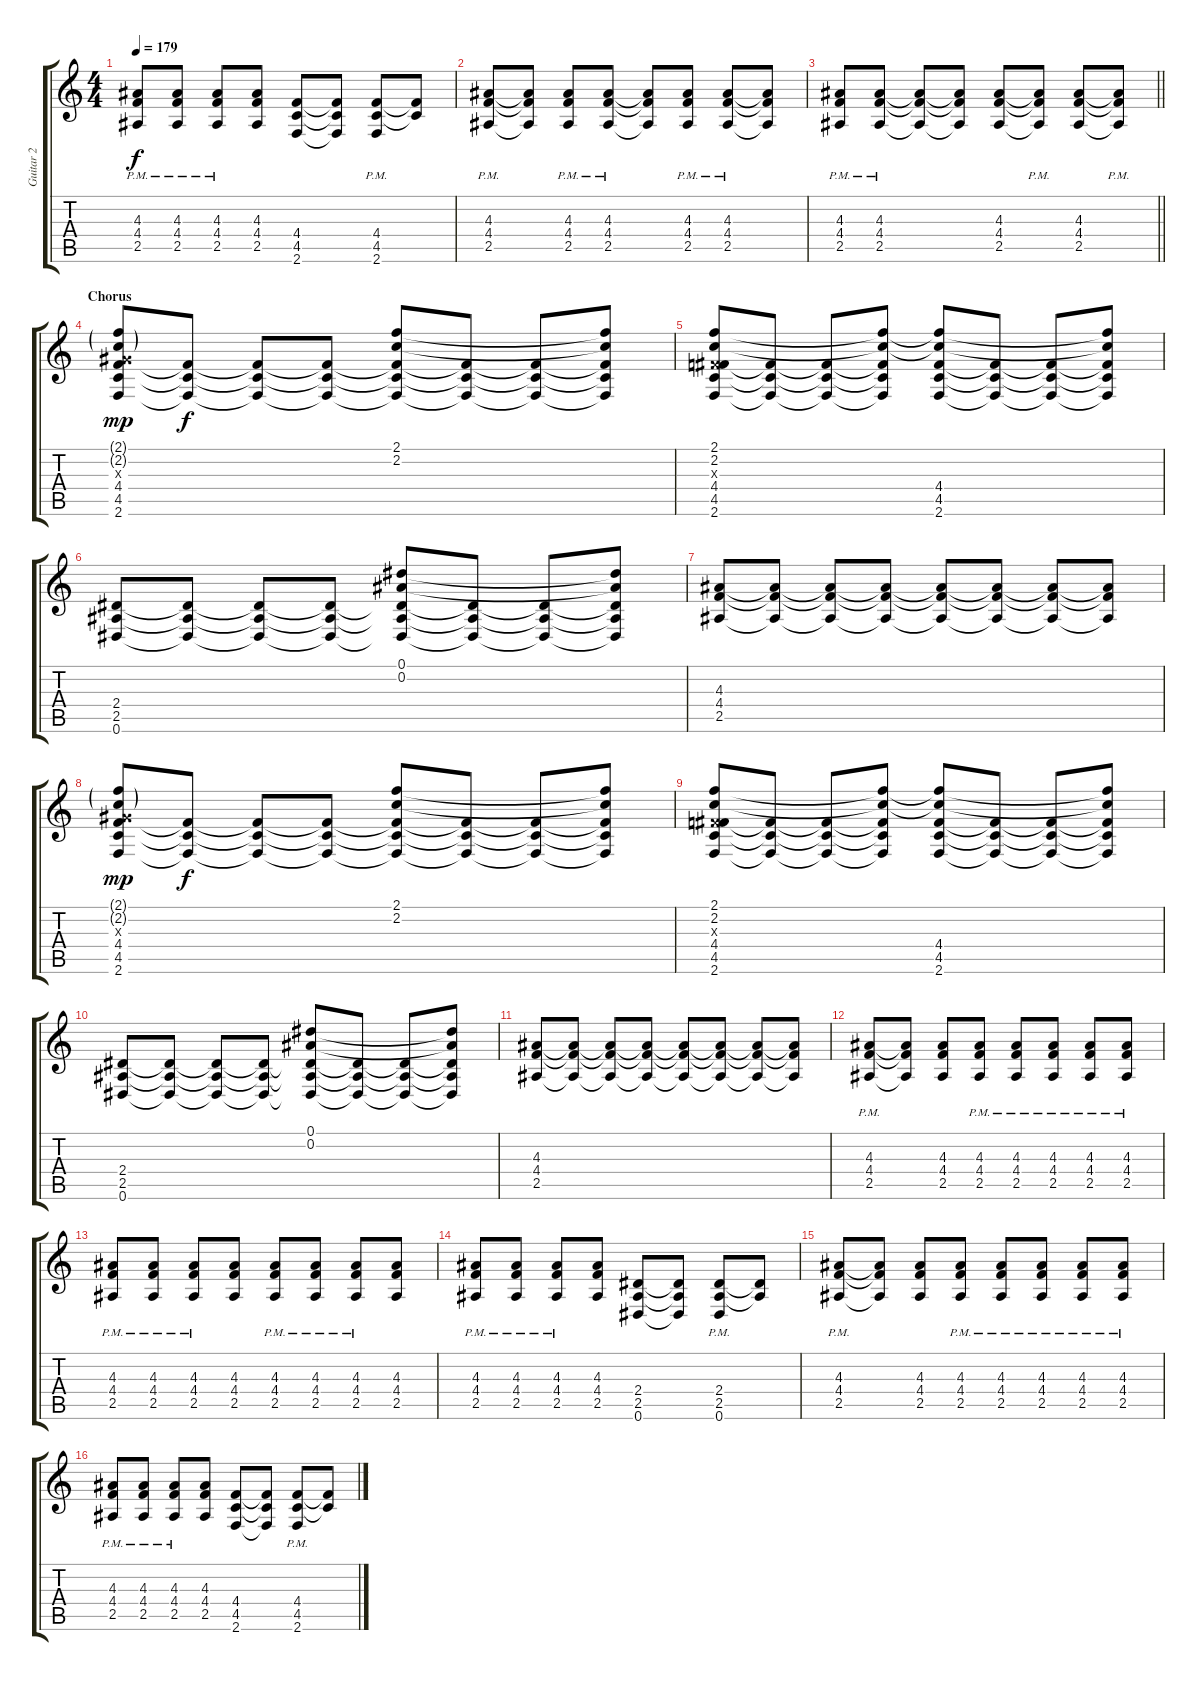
\track ("Guitar 2" "Guitar 2") {instrument distortionguitar}
\staff {score tabs}
\tuning (Eb4 Bb3 Gb3 Db3 Ab2 Eb2) {hide}
\ts (4 4)
\tempo 179
\clef g2
\ks c
(4.3 4.4{pm} 2.5{pm}).8{dy f} (4.3 4.4{pm} 2.5{pm}).8 (4.3 4.4{pm} 2.5{pm}).8 (4.3 4.4 2.5).8 (4.4 4.5 2.6).8 (4.4{t} 4.5{t} 2.6{t}).8 (4.4{pm} 4.5{pm} 2.6).8 (4.4{t} 4.5{t}).8 |
(4.3{pm} 4.4{pm} 2.5{pm}).8 (4.3{t} 4.4{t} 2.5{t}).8 (4.3{pm} 4.4{pm} 2.5{pm}).8 (4.3{pm} 4.4{pm} 2.5{pm}).8 (4.3{t} 4.4{t} 2.5{t}).8 (4.3{pm} 4.4{pm} 2.5{pm}).8 (4.3{pm} 4.4{pm} 2.5{pm}).8 (4.3{t} 4.4{t} 2.5{t}).8 |
\barLineRight lightlight
(4.3{pm} 4.4{pm} 2.5{pm}).8 (4.3{pm} 4.4{pm} 2.5{pm}).8 (4.3{t} 4.4{t} 2.5{t}).8 (4.3{t} 4.4{t} 2.5{t}).8 (4.3 4.4 2.5).8 (4.3{pm t} 4.4{pm t} 2.5{pm t}).8 (4.3 4.4 2.5).8 (4.3{pm t} 4.4{pm t} 2.5{pm t}).8 |
\section ("" "Chorus")
(2.1{g} 2.2{g} 2.3{x} 4.4 4.5 2.6).8{dy mp} (4.4{t} 4.5{t} 2.6{t}).8{dy f} (4.4{t} 4.5{t} 2.6{t}).8 (4.4{t} 4.5{t} 2.6{t}).8 (2.1 2.2 4.4{t} 4.5{t} 2.6{t}).8 (4.4{t} 4.5{t} 2.6{t}).8 (4.4{t} 4.5{t} 2.6{t}).8 (2.1{t} 2.2{t} 4.4{t} 4.5{t} 2.6{t}).8 |
(2.1 2.2 0.3{x} 4.4 4.5 2.6).8 (4.4{t} 4.5{t} 2.6{t}).8 (4.4{t} 4.5{t} 2.6{t}).8 (2.1{t} 2.2{t} 4.4{t} 4.5{t} 2.6{t}).8 (2.1{t} 2.2{t} 4.4 4.5 2.6).8 (4.4{t} 4.5{t} 2.6{t}).8 (4.4{t} 4.5{t} 2.6{t}).8 (2.1{t} 2.2{t} 4.4{t} 4.5{t} 2.6{t}).8 |
(2.4 2.5 0.6).8 (2.4{t} 2.5{t} 0.6{t}).8 (2.4{t} 2.5{t} 0.6{t}).8 (2.4{t} 2.5{t} 0.6{t}).8 (0.1 0.2 2.4{t} 2.5{t} 0.6{t}).8 (2.4{t} 2.5{t} 0.6{t}).8 (2.4{t} 2.5{t} 0.6{t}).8 (0.1{t} 0.2{t} 2.4{t} 2.5{t} 0.6{t}).8 |
(4.3 4.4 2.5).8 (4.3{t} 4.4{t} 2.5{t}).8 (4.3{t} 4.4{t} 2.5{t}).8 (4.3{t} 4.4{t} 2.5{t}).8 (4.3{t} 4.4{t} 2.5{t}).8 (4.3{t} 4.4{t} 2.5{t}).8 (4.3{t} 4.4{t} 2.5{t}).8 (4.3{t} 4.4{t} 2.5{t}).8 |
(2.1{g} 2.2{g} 2.3{x} 4.4 4.5 2.6).8{dy mp} (4.4{t} 4.5{t} 2.6{t}).8{dy f} (4.4{t} 4.5{t} 2.6{t}).8 (4.4{t} 4.5{t} 2.6{t}).8 (2.1 2.2 4.4{t} 4.5{t} 2.6{t}).8 (4.4{t} 4.5{t} 2.6{t}).8 (4.4{t} 4.5{t} 2.6{t}).8 (2.1{t} 2.2{t} 4.4{t} 4.5{t} 2.6{t}).8 |
(2.1 2.2 0.3{x} 4.4 4.5 2.6).8 (4.4{t} 4.5{t} 2.6{t}).8 (4.4{t} 4.5{t} 2.6{t}).8 (2.1{t} 2.2{t} 4.4{t} 4.5{t} 2.6{t}).8 (2.1{t} 2.2{t} 4.4 4.5 2.6).8 (4.4{t} 4.5{t} 2.6{t}).8 (4.4{t} 4.5{t} 2.6{t}).8 (2.1{t} 2.2{t} 4.4{t} 4.5{t} 2.6{t}).8 |
(2.4 2.5 0.6).8 (2.4{t} 2.5{t} 0.6{t}).8 (2.4{t} 2.5{t} 0.6{t}).8 (2.4{t} 2.5{t} 0.6{t}).8 (0.1 0.2 2.4{t} 2.5{t} 0.6{t}).8 (2.4{t} 2.5{t} 0.6{t}).8 (2.4{t} 2.5{t} 0.6{t}).8 (0.1{t} 0.2{t} 2.4{t} 2.5{t} 0.6{t}).8 |
(4.3 4.4 2.5).8 (4.3{t} 4.4{t} 2.5{t}).8 (4.3{t} 4.4{t} 2.5{t}).8 (4.3{t} 4.4{t} 2.5{t}).8 (4.3{t} 4.4{t} 2.5{t}).8 (4.3{t} 4.4{t} 2.5{t}).8 (4.3{t} 4.4{t} 2.5{t}).8 (4.3{t} 4.4{t} 2.5{t}).8 |
(4.3 4.4{pm} 2.5{pm}).8 (4.3{t} 4.4{t} 2.5{t}).8 (4.3 4.4 2.5).8 (4.3 4.4{pm} 2.5{pm}).8 (4.3 4.4{pm} 2.5{pm}).8 (4.3 4.4{pm} 2.5{pm}).8 (4.3 4.4{pm} 2.5{pm}).8 (4.3 4.4{pm} 2.5{pm}).8 |
(4.3 4.4{pm} 2.5{pm}).8 (4.3 4.4{pm} 2.5{pm}).8 (4.3 4.4{pm} 2.5{pm}).8 (4.3 4.4 2.5).8 (4.3 4.4{pm} 2.5{pm}).8 (4.3 4.4{pm} 2.5{pm}).8 (4.3 4.4{pm} 2.5{pm}).8 (4.3 4.4 2.5).8 |
(4.3 4.4{pm} 2.5{pm}).8 (4.3 4.4{pm} 2.5{pm}).8 (4.3 4.4{pm} 2.5{pm}).8 (4.3 4.4 2.5).8 (2.4 2.5 0.6).8 (2.4{t} 2.5{t} 0.6{t}).8 (2.4{pm} 2.5{pm} 0.6).8 (2.4{t} 2.5{t}).8 |
(4.3 4.4{pm} 2.5{pm}).8 (4.3{t} 4.4{t} 2.5{t}).8 (4.3 4.4 2.5).8 (4.3 4.4{pm} 2.5{pm}).8 (4.3 4.4{pm} 2.5{pm}).8 (4.3 4.4{pm} 2.5{pm}).8 (4.3 4.4{pm} 2.5{pm}).8 (4.3 4.4{pm} 2.5{pm}).8 |
(4.3 4.4{pm} 2.5{pm}).8 (4.3 4.4{pm} 2.5{pm}).8 (4.3 4.4{pm} 2.5{pm}).8 (4.3 4.4 2.5).8 (4.4 4.5 2.6).8 (4.4{t} 4.5{t} 2.6{t}).8 (4.4{pm} 4.5{pm} 2.6).8 (4.4{t} 4.5{t}).8
